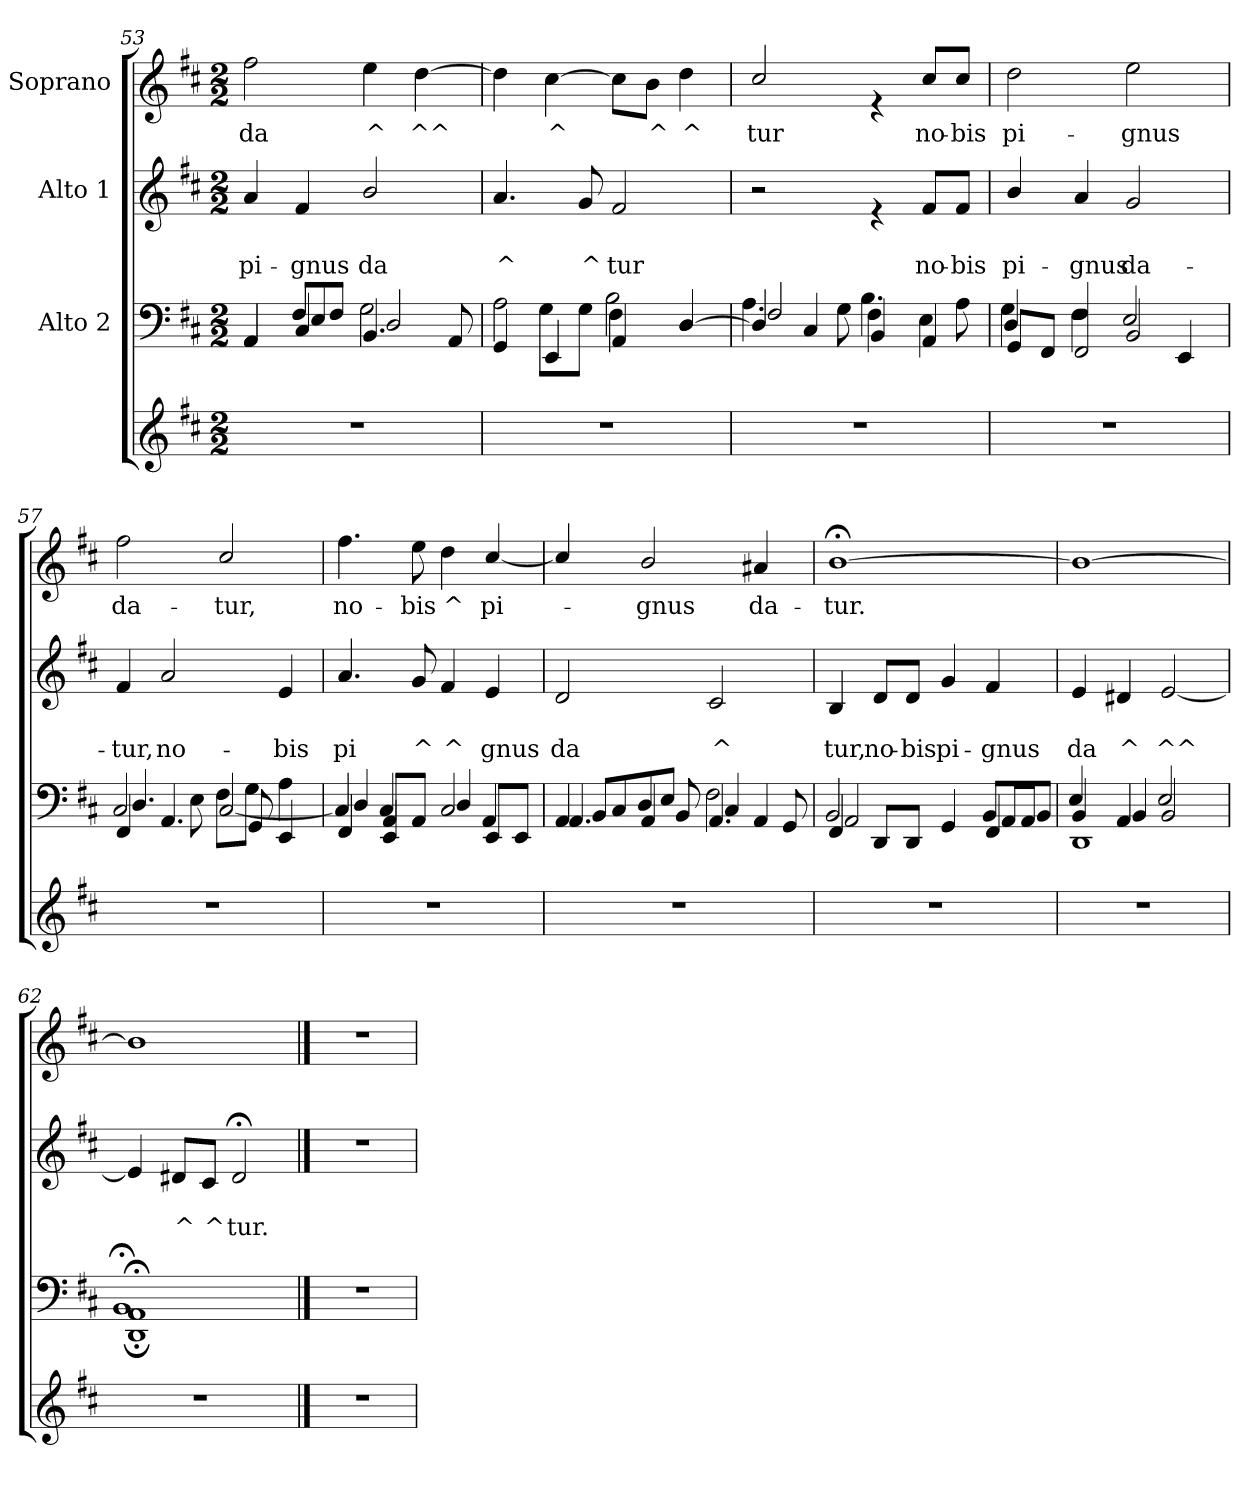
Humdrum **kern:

**kern	**kern	**kern	**text	**text	**kern	**text
*part4	*part3	*part2	*part2	*part2	*part1	*part1
*staff4	*staff3	*staff2	*staff2	*staff2	*staff1	*staff1
*	*I"Alto 2	*I"Alto 1	*	*	*I"Soprano	*
*clefG2	*clefF4	*clefG2	*	*	*clefG2	*
*k[f#c#]	*k[f#c#]	*k[f#c#]	*	*	*k[f#c#]	*
*D:	*D:	*D:	*	*	*D:	*
*M2/2	*M2/2	*M2/2	*	*	*M2/2	*
=53	=53	=53	=53	=53	=53	=53
*	*^	*	*	*	*	*
*	*	*^	*	*	*	*	*
!	!	!	!	!	!	!LO:LY:b	!	!LO:LY:b
1r	4AA/	4AA/	4ryy	4a/	.	pi-	2ff#\	da
!	!	!	!	!	!	!LO:LY:b	!	!
.	4C#/	4E/	8F#/L	4f#/	.	-gnus	.	.
.	.	.	8F#/J	.	.	.	.	.
!	!	!	!	!	!	!LO:LY:b	!	!LO:LY:b
.	4.BB/	2D/	2G\	2b/	.	da	4ee\	^
!	!	!	!	!	!	!	!	!LO:LY:b
.	.	.	.	.	.	.	[>4dd\	^^
.	8AA/	.	.	.	.	.	.	.
=54	=54	=54	=54	=54	=54	=54	=54	=54
!	!	!	!	!	!	!LO:LY:b	!	!
1r	4GG/	4ryy	2A\	4.a/	.	^	4dd\]	.
!	!	!	!	!	!	!	!	!LO:LY:b
.	4EE/	8G\L	.	.	.	.	[>4cc#\	^
!	!	!	!	!	!	!LO:LY:b	!	!
.	.	8G\J	.	8g/	.	^	.	.
!	!	!	!	!	!	!LO:LY:b	!	!
.	4AA/	4F#\	2B\	2f#/	.	tur	8cc#\L]	.
!	!	!	!	!	!	!	!	!LO:LY:b
.	.	.	.	.	.	.	8b\J	^
!	!	!	!	!	!	!	!	!LO:LY:b
.	[<4D/	4D/	.	.	.	.	4dd\	^
!!LO:PB:g=z
=55	=55	=55	=55	=55	=55	=55	=55	=55
!	!	!	!	!	!	!	!	!LO:LY:b
1r	4D/]	4.A\	2F#/	2r	.	.	2cc#/	tur
.	4C#/	.	.	.	.	.	.	.
.	.	8G\	.	.	.	.	.	.
.	4BB/	4F#\	4.B\	4re	.	.	4re	.
!	!	!	!	!	!	!LO:LY:b	!	!LO:LY:b
.	4AA/	4E\	.	8f#/L	.	no-	8cc#/L	no-
!	!	!	!	!	!	!LO:LY:b	!	!LO:LY:b
.	.	.	8A\	8f#/J	.	-bis	8cc#/J	-bis
=56	=56	=56	=56	=56	=56	=56	=56	=56
!	!	!	!	!	!	!LO:LY:b	!	!LO:LY:b
1r	8GG/L	4D/	4G\	4b/	.	pi-	2dd\	pi-
.	8FF#/J	.	.	.	.	.	.	.
!	!	!	!	!	!	!LO:LY:b	!	!
.	2FF#/	4F#\	4F#/	4a/	.	-gnus	.	.
!	!	!	!	!	!	!LO:LY:b	!	!LO:LY:b
.	.	2BB/	2E/	2g/	.	da-	2ee\	-gnus
.	4EE/	.	.	.	.	.	.	.
=57	=57	=57	=57	=57	=57	=57	=57	=57
!	!	!	!	!	!	!LO:LY:b	!	!LO:LY:b
1r	4FF#/	2C#/	4.D/	4f#/	.	-tur,	2ff#\	da-
!	!	!	!	!	!	!LO:LY:b	!	!
.	4.AA/	.	.	2a/	.	no-	.	.
.	.	.	8E\	.	.	.	.	.
!	!	!	!	!	!	!	!	!LO:LY:b
.	.	[<2C#/	8F#\L	.	.	.	2cc#/	-tur,
.	8GG/	.	8G\J	.	.	.	.	.
!	!	!	!	!	!	!LO:LY:b	!	!
.	4EE/	.	4A\	4e/	.	-bis	.	.
=58	=58	=58	=58	=58	=58	=58	=58	=58
!	!	!	!	!	!	!LO:LY:b	!	!LO:LY:b
1r	4FF#/	4C#/]	4D/	4.a/	.	pi	4.ff#\	no-
.	4EE/	4C#/	8AA/L	.	.	.	.	.
!	!	!	!	!	!	!LO:LY:b	!	!LO:LY:b
.	.	.	8AA/J	8g/	.	^	8ee\	-bis
!	!	!	!	!	!	!LO:LY:b	!	!LO:LY:b
.	4ryy	2C#/	4D/	4f#/	.	^	4dd\	^
!	!	!	!	!	!	!LO:LY:b	!	!LO:LY:b
.	8EE/L	.	4AA/	4e/	.	gnus	[<4cc#/	pi-
.	8EE/J	.	.	.	.	.	.	.
!!LO:LB:g=z
=59	=59	=59	=59	=59	=59	=59	=59	=59
!	!	!	!	!	!	!LO:LY:b	!	!
1r	4AA/	4.AA/	8BB/L	2d/	.	da	4cc#/]	.
.	.	.	8C#/	.	.	.	.	.
!	!	!	!	!	!	!	!	!LO:LY:b
.	4AA/	.	8D/	.	.	.	2b/	-gnus
.	.	8BB/	8E/J	.	.	.	.	.
!	!	!	!	!	!	!LO:LY:b	!	!
.	4.AA/	4C#/	2F#\	2c#/	.	^	.	.
!	!	!	!	!	!	!	!	!LO:LY:b
.	.	4AA/	.	.	.	.	4a#X/	da-
.	8GG/	.	.	.	.	.	.	.
=60	=60	=60	=60	=60	=60	=60	=60	=60
*	*	*	*	*	*	*	*MM84	*
!	!	!	!	!	!	!LO:LY:b	!	!LO:LY:b
1r	4FF#/	2AA/	2BB/	4B/	.	tur,	[<1b;<	-tur.
!	!	!	!	!	!	!LO:LY:b	!	!
.	8DD/L	.	.	8d/L	.	no-	.	.
!	!	!	!	!	!	!LO:LY:b	!	!
.	8DD/J	.	.	8d/J	.	-bis	.	.
!	!	!	!	!	!	!LO:LY:b	!	!
.	4GG/	4ryy	4ryy	4g/	.	pi-	.	.
!	!	!	!	!	!	!LO:LY:b	!	!
.	4FF#i/	8AA/L	8BB/L	4f#/	.	-gnus	.	.
.	.	8AA/J	8BB/J	.	.	.	.	.
=61	=61	=61	=61	=61	=61	=61	=61	=61
*	*	*	*	*	*	*	*MM77	*
!	!	!	!	!	!	!LO:LY:b	!	!
1r	1DD	4BB/	4E/	4e/	.	da	1b_	.
!	!	!	!	!	!	!LO:LY:b	!	!
.	.	4AA/	4BB/	4d#X/	.	^	.	.
!	!	!	!	!	!	!LO:LY:b	!	!
.	.	2BB/	2E/	[<2e/	.	^^	.	.
=62	=62	=62	=62	=62	=62	=62	=62	=62
*	*	*	*	*	*	*	*MM55	*
1r	1DD;<	1AA;	1BB;	4e/]	.	.	1b]	.
!	!	!	!	!	!	!LO:LY:b	!	!
.	.	.	.	8d#X/L	.	^	.	.
!	!	!	!	!	!	!LO:LY:b	!	!
.	.	.	.	8c#/J	.	^	.	.
!	!	!	!	!	!	!LO:LY:b	!	!
.	.	.	.	2d#;/	.	tur.	.	.
*	*v	*v	*v	*	*	*	*	*
!!LO:LB:g=z
==63	==63	==63	==63	==63	==63	==63
1r	1r	1r	.	.	1r	.
=	=	=	=	=	=	=
*-	*-	*-	*-	*-	*-	*-
